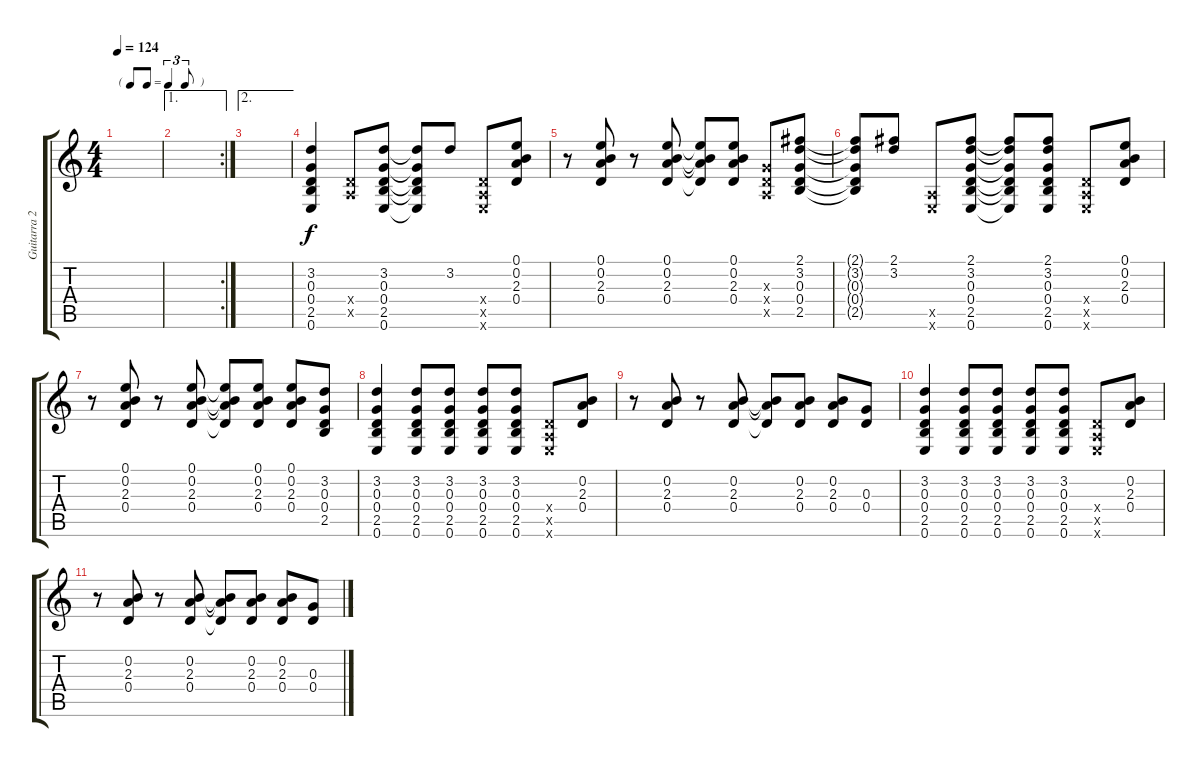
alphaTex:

\track ("Guitarra 2" "Guitarra 2") {instrument acousticguitarsteel}
\staff {score tabs}
\tuning (E4 B3 G3 D3 A2 E2) {hide}
\ts (4 4)
\tf triplet8th
\tempo 124
\clef g2
\ks c
|
\ae 1
\rc 2
|
\ae 2
|
(3.2 0.3 0.4 2.5 0.6).4 (0.4{x} 0.5{x}).8 (3.2 0.3 0.4 2.5 0.6).8 (3.2{t} 0.3{t} 0.4{t} 2.5{t} 0.6{t}).8 3.2.8 (0.4{x} 0.5{x} 0.6{x}).8 (0.1 0.2 2.3 0.4).8 |
r.8 (0.1 0.2 2.3 0.4).8 r.8 (0.1 0.2 2.3 0.4).8 (0.1{t} 0.2{t} 2.3{t} 0.4{t}).8 (0.1 0.2 2.3 0.4).8 (0.3{x} 0.4{x} 0.5{x}).8 (2.1 3.2 0.3 0.4 2.5).8 |
(2.1{t} 3.2{t} 0.3{t} 0.4{t} 2.5{t}).8 (2.1 3.2).8 (0.5{x} 0.6{x}).8 (2.1 3.2 0.3 0.4 2.5 0.6).8 (2.1{t} 3.2{t} 0.3{t} 0.4{t} 2.5{t} 0.6{t}).8 (2.1 3.2 0.3 0.4 2.5 0.6).8 (0.4{x} 0.5{x} 0.6{x}).8 (0.1 0.2 2.3 0.4).8 |
r.8 (0.1 0.2 2.3 0.4).8 r.8 (0.1 0.2 2.3 0.4).8 (0.1{t} 0.2{t} 2.3{t} 0.4{t}).8 (0.1 0.2 2.3 0.4).8 (0.1 0.2 2.3 0.4).8 (3.2 0.3 0.4 2.5).8 |
(3.2 0.3 0.4 2.5 0.6).4 (3.2 0.3 0.4 2.5 0.6).8 (3.2 0.3 0.4 2.5 0.6).8 (3.2 0.3 0.4 2.5 0.6).8 (3.2 0.3 0.4 2.5 0.6).8 (0.4{x} 0.5{x} 0.6{x}).8 (0.2 2.3 0.4).8 |
r.8 (0.2 2.3 0.4).8 r.8 (0.2 2.3 0.4).8 (0.2{t} 2.3{t} 0.4{t}).8 (0.2 2.3 0.4).8 (0.2 2.3 0.4).8 (0.3 0.4).8 |
(3.2 0.3 0.4 2.5 0.6).4 (3.2 0.3 0.4 2.5 0.6).8 (3.2 0.3 0.4 2.5 0.6).8 (3.2 0.3 0.4 2.5 0.6).8 (3.2 0.3 0.4 2.5 0.6).8 (0.4{x} 0.5{x} 0.6{x}).8 (0.2 2.3 0.4).8 |
r.8 (0.2 2.3 0.4).8 r.8 (0.2 2.3 0.4).8 (0.2{t} 2.3{t} 0.4{t}).8 (0.2 2.3 0.4).8 (0.2 2.3 0.4).8 (0.3 0.4).8
